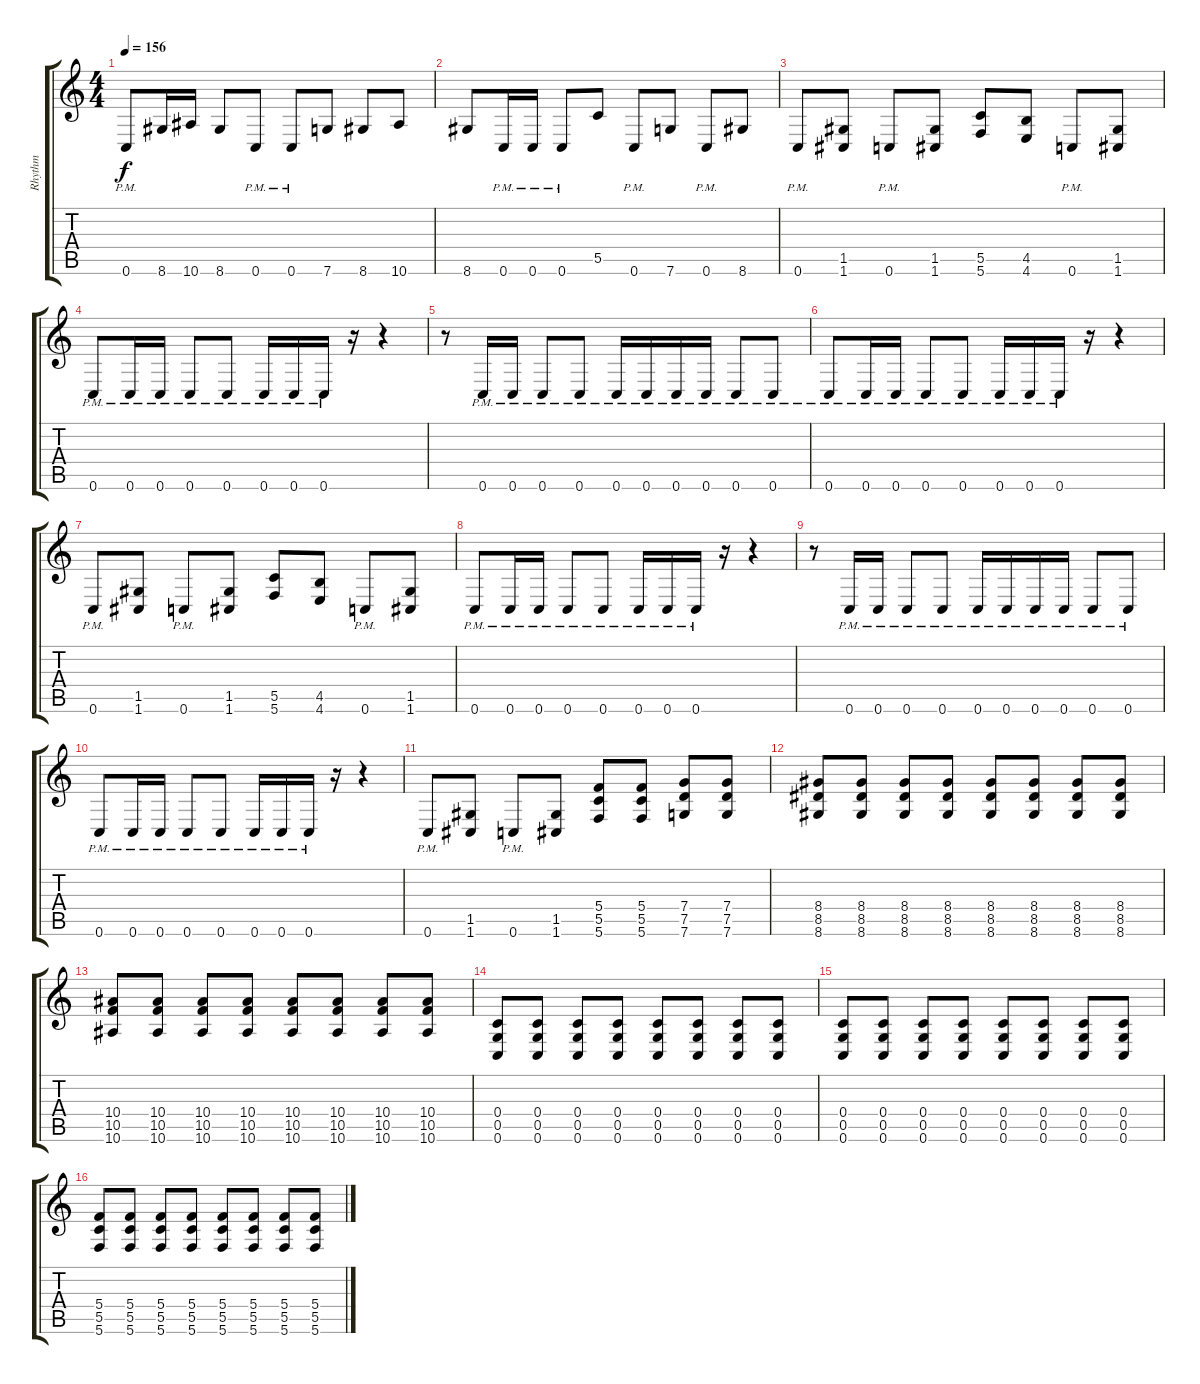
\track ("Rhythm" "Rhythm") {instrument distortionguitar}
\staff {score tabs}
\tuning (D4 A3 F3 C3 G2 C2) {hide}
\ts (4 4)
\tempo 156
\clef g2
\ks c
0.6{pm}.8{dy f} 8.6.16 10.6.16 8.6.8 0.6{pm}.8 0.6{pm}.8 7.6.8 8.6.8 10.6.8 |
8.6.8 0.6{pm}.16 0.6{pm}.16 0.6{pm}.8 5.5.8 0.6{pm}.8 7.6.8 0.6{pm}.8 8.6.8 |
0.6{pm}.8 (1.5 1.6).8 0.6{pm}.8 (1.5 1.6).8 (5.5 5.6).8 (4.5 4.6).8 0.6{pm}.8 (1.5 1.6).8 |
0.6{pm}.8 0.6{pm}.16 0.6{pm}.16 0.6{pm}.8 0.6{pm}.8 0.6{pm}.16 0.6{pm}.16 0.6{pm}.16 r.16 r.4 |
r.8 0.6{pm}.16 0.6{pm}.16 0.6{pm}.8 0.6{pm}.8 0.6{pm}.16 0.6{pm}.16 0.6{pm}.16 0.6{pm}.16 0.6{pm}.8 0.6{pm}.8 |
0.6{pm}.8 0.6{pm}.16 0.6{pm}.16 0.6{pm}.8 0.6{pm}.8 0.6{pm}.16 0.6{pm}.16 0.6{pm}.16 r.16 r.4 |
0.6{pm}.8 (1.5 1.6).8 0.6{pm}.8 (1.5 1.6).8 (5.5 5.6).8 (4.5 4.6).8 0.6{pm}.8 (1.5 1.6).8 |
0.6{pm}.8 0.6{pm}.16 0.6{pm}.16 0.6{pm}.8 0.6{pm}.8 0.6{pm}.16 0.6{pm}.16 0.6{pm}.16 r.16 r.4 |
r.8 0.6{pm}.16 0.6{pm}.16 0.6{pm}.8 0.6{pm}.8 0.6{pm}.16 0.6{pm}.16 0.6{pm}.16 0.6{pm}.16 0.6{pm}.8 0.6{pm}.8 |
0.6{pm}.8 0.6{pm}.16 0.6{pm}.16 0.6{pm}.8 0.6{pm}.8 0.6{pm}.16 0.6{pm}.16 0.6{pm}.16 r.16 r.4 |
0.6{pm}.8 (1.5 1.6).8 0.6{pm}.8 (1.5 1.6).8 (5.4 5.5 5.6).8 (5.4 5.5 5.6).8 (7.4 7.5 7.6).8 (7.4 7.5 7.6).8 |
(8.4 8.5 8.6).8 (8.4 8.5 8.6).8 (8.4 8.5 8.6).8 (8.4 8.5 8.6).8 (8.4 8.5 8.6).8 (8.4 8.5 8.6).8 (8.4 8.5 8.6).8 (8.4 8.5 8.6).8 |
(10.4 10.5 10.6).8 (10.4 10.5 10.6).8 (10.4 10.5 10.6).8 (10.4 10.5 10.6).8 (10.4 10.5 10.6).8 (10.4 10.5 10.6).8 (10.4 10.5 10.6).8 (10.4 10.5 10.6).8 |
(0.4 0.5 0.6).8 (0.4 0.5 0.6).8 (0.4 0.5 0.6).8 (0.4 0.5 0.6).8 (0.4 0.5 0.6).8 (0.4 0.5 0.6).8 (0.4 0.5 0.6).8 (0.4 0.5 0.6).8 |
(0.4 0.5 0.6).8 (0.4 0.5 0.6).8 (0.4 0.5 0.6).8 (0.4 0.5 0.6).8 (0.4 0.5 0.6).8 (0.4 0.5 0.6).8 (0.4 0.5 0.6).8 (0.4 0.5 0.6).8 |
(5.4 5.5 5.6).8 (5.4 5.5 5.6).8 (5.4 5.5 5.6).8 (5.4 5.5 5.6).8 (5.4 5.5 5.6).8 (5.4 5.5 5.6).8 (5.4 5.5 5.6).8 (5.4 5.5 5.6).8
